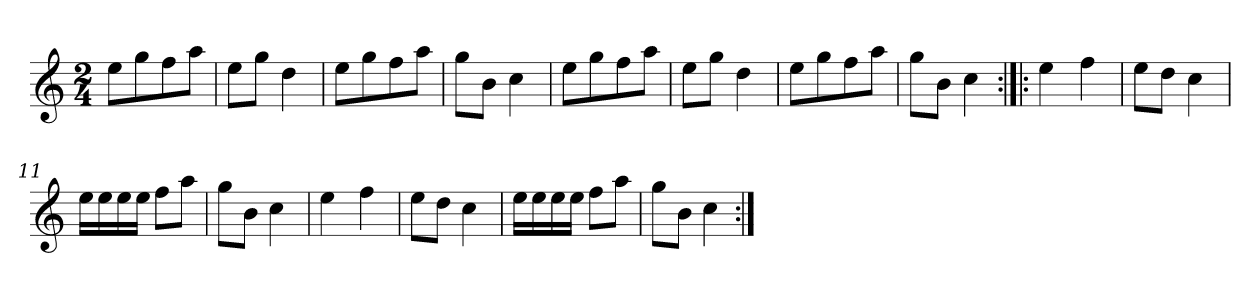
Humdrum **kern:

**kern
*part1
*staff1
*clefG2
*k[]
*M2/4
=1
8ee\L
8gg\
8ff\
8aa\J
=2
8ee\L
8gg\J
4dd\
=3
8ee\L
8gg\
8ff\
8aa\J
=4
8gg\L
8b\J
4cc\
=5
8ee\L
8gg\
8ff\
8aa\J
=6
8ee\L
8gg\J
4dd\
=7
8ee\L
8gg\
8ff\
8aa\J
=8
8gg\L
8b\J
4cc\
=9:|!|:
4ee\
4ff\
=10
8ee\L
8dd\J
4cc\
=11
16ee\LL
16ee\
16ee\
16ee\JJ
8ff\L
8aa\J
=12
8gg\L
8b\J
4cc\
!!LO:LB:g=z
=13
4ee\
4ff\
=14
8ee\L
8dd\J
4cc\
=15
16ee\LL
16ee\
16ee\
16ee\JJ
8ff\L
8aa\J
=16
8gg\L
8b\J
4cc\
=:|!
*-
